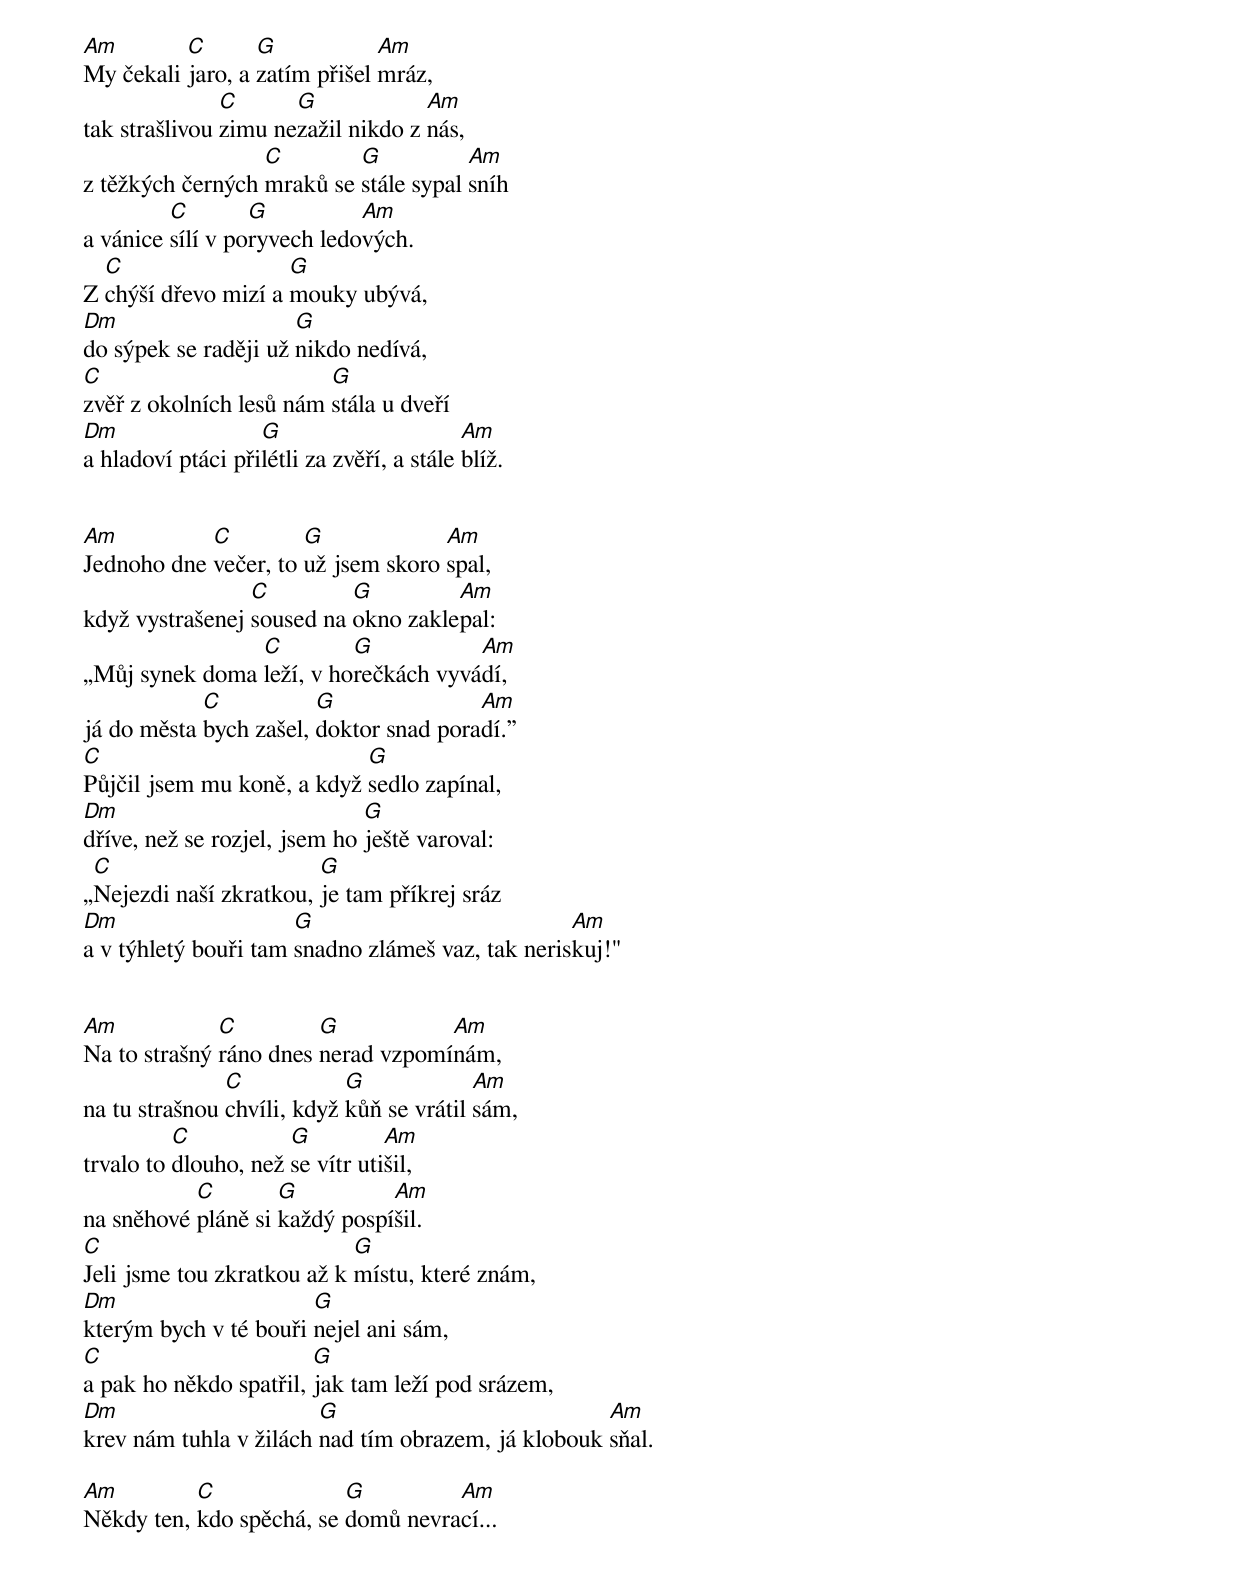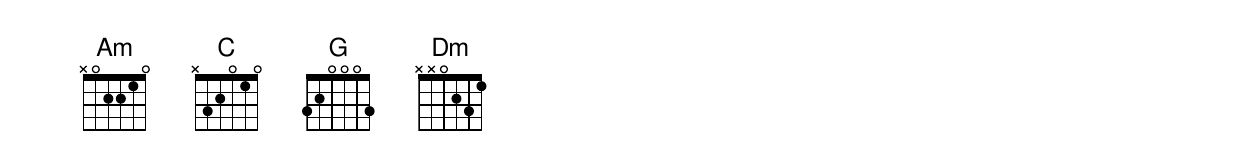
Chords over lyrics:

Am        C       G            Am
My čekali jaro, a zatím přišel mráz,
               C      G             Am
tak strašlivou zimu nezažil nikdo z nás,
                  C        G           Am
z těžkých černých mraků se stále sypal sníh
         C        G          Am
a vánice sílí v poryvech ledových.
  C                  G
Z chýší dřevo mizí a mouky ubývá,
Dm                    G
do sýpek se raději už nikdo nedívá,
C                        G
zvěř z okolních lesů nám stála u dveří
Dm                 G                       Am
a hladoví ptáci přilétli za zvěří, a stále blíž.


Am          C         G             Am
Jednoho dne večer, to už jsem skoro spal,
                 C         G         Am
když vystrašenej soused na okno zaklepal:
                C         G           Am
„Můj synek doma leží, v horečkách vyvádí,
            C           G               Am
já do města bych zašel, doktor snad poradí.”
C                           G
Půjčil jsem mu koně, a když sedlo zapínal,
Dm                            G
dříve, než se rozjel, jsem ho ještě varoval:
 C                      G
„Nejezdi naší zkratkou, je tam příkrej sráz
Dm                    G                           Am
a v týhletý bouři tam snadno zlámeš vaz, tak neriskuj!"


Am            C         G           Am
Na to strašný ráno dnes nerad vzpomínám,
               C            G             Am
na tu strašnou chvíli, když kůň se vrátil sám,
          C           G          Am
trvalo to dlouho, než se vítr utišil,
           C        G          Am
na sněhové pláně si každý pospíšil.
C                           G
Jeli jsme tou zkratkou až k místu, které znám,
Dm                     G
kterým bych v té bouři nejel ani sám,
C                       G
a pak ho někdo spatřil, jak tam leží pod srázem,
Dm                      G                           Am
krev nám tuhla v žilách nad tím obrazem, já klobouk sňal.

Am         C              G         Am
Někdy ten, kdo spěchá, se domů nevrací...
